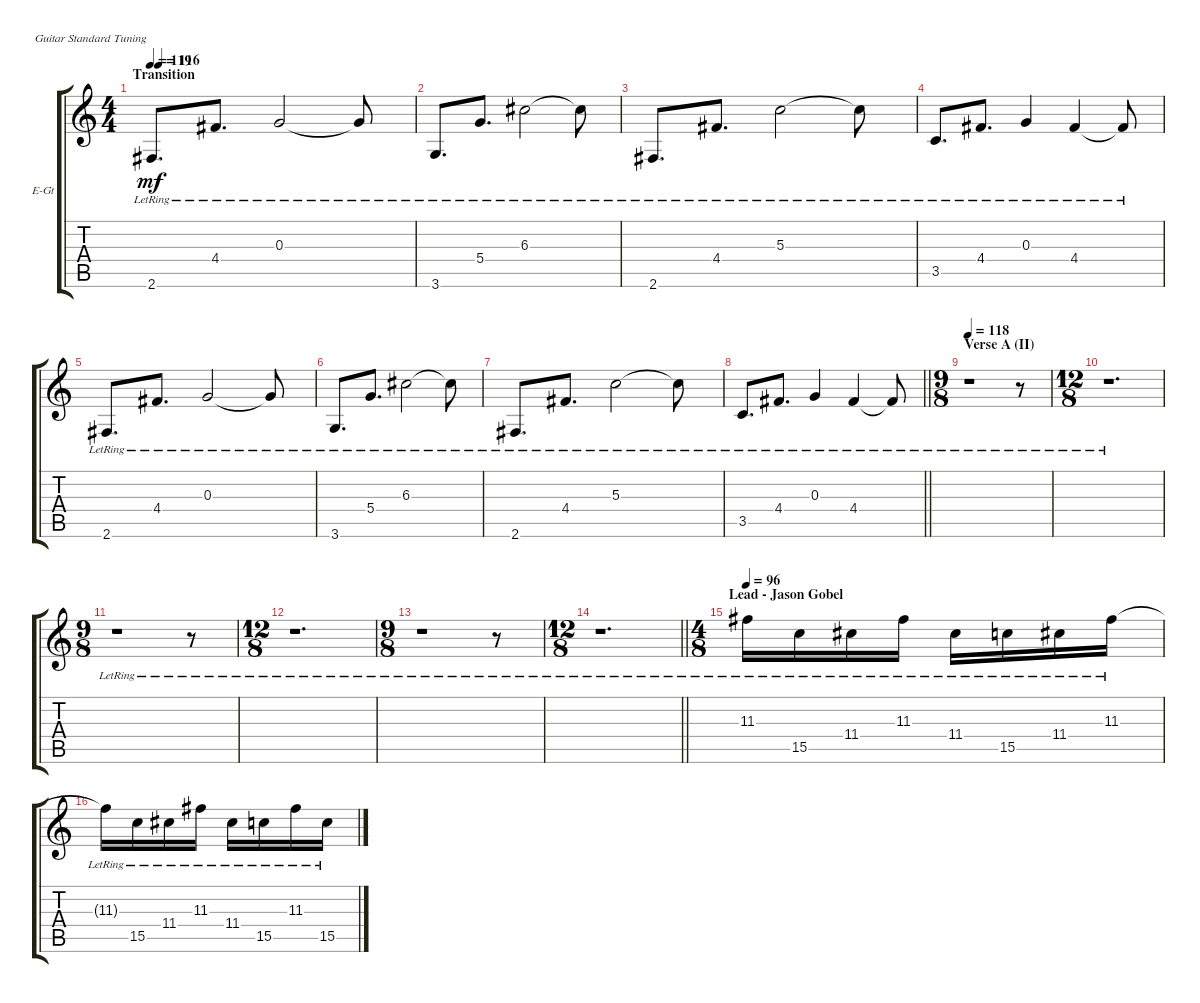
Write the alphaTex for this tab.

\bracketExtendMode groupsimilarinstruments
\firstSystemTrackNameOrientation horizontal
\otherSystemsTrackNameOrientation horizontal
\track ("Paul Masvidal (Clean)" "E-Gt") {instrument electricguitarjazz}
\staff {score tabs}
\tuning (E4 B3 G3 D3 A2 E2)
\ts (4 4)
\section ("" "Transition")
\tempo 119
\tempo (116 0.03125)
\clef g2
\ks c
2.6{lr}.8{d dy mf} 4.4{lr}.8{d} 0.3{lr}.2 0.3{lr t}.8 |
3.6{lr}.8{d} 5.4{lr}.8{d} 6.3{lr}.2 6.3{lr t}.8 |
2.6{lr}.8{d} 4.4{lr}.8{d} 5.3{lr}.2 5.3{lr t}.8 |
3.5{lr}.8{d} 4.4{lr}.8{d} 0.3{lr}.4 4.4{lr}.4 4.4{lr t}.8 |
2.6{lr}.8{d} 4.4{lr}.8{d} 0.3{lr}.2 0.3{lr t}.8 |
3.6{lr}.8{d} 5.4{lr}.8{d} 6.3{lr}.2 6.3{lr t}.8 |
2.6{lr}.8{d} 4.4{lr}.8{d} 5.3{lr}.2 5.3{lr t}.8 |
\barLineRight lightlight
3.5{lr}.8{d} 4.4{lr}.8{d} 0.3{lr}.4 4.4{lr}.4 4.4{lr t}.8 |
\ts (9 8)
\section ("" "Verse A (II)")
\tempo 118
r.1 r.8 |
\ts (12 8)
r.1{d} |
\ts (9 8)
r.1 r.8 |
\ts (12 8)
r.1{d} |
\ts (9 8)
r.1 r.8 |
\ts (12 8)
\barLineRight lightlight
r.1{d} |
\ts (4 8)
\section ("" "Lead - Jason Gobel")
\tempo 96
11.3{lr}.16 15.5{lr}.16 11.4{lr}.16 11.3{lr}.16 11.4{lr}.16 15.5{lr}.16 11.4{lr}.16 11.3{lr}.16 |
11.3{lr t}.16 15.5{lr}.16 11.4{lr}.16 11.3{lr}.16 11.4{lr}.16 15.5{lr}.16 11.3{lr}.16 15.5{lr}.16
